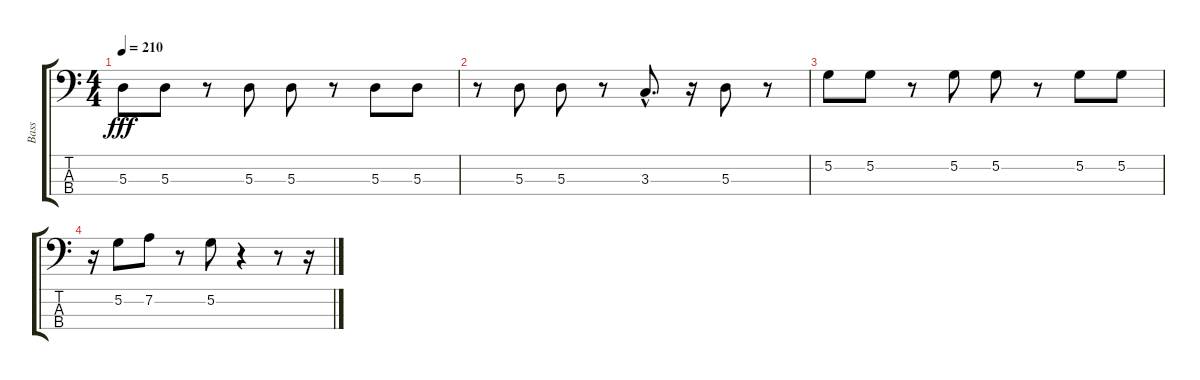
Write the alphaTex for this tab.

\track ("Bass" "Bass") {instrument electricbassfinger}
\staff {score tabs}
\tuning (G2 D2 A1 E1) {hide}
\ts (4 4)
\tempo 210
\clef f4
\ks c
5.3.8{dy fff} 5.3.8 r.8 5.3.8 5.3.8 r.8 5.3.8 5.3.8 |
r.8 5.3.8 5.3.8 r.8 3.3{hac}.8{d} r.16 5.3.8 r.8 |
5.2.8 5.2.8 r.8 5.2.8 5.2.8 r.8 5.2.8 5.2.8 |
r.16 5.2.8 7.2.8 r.8 5.2.8 r.4 r.8 r.16
